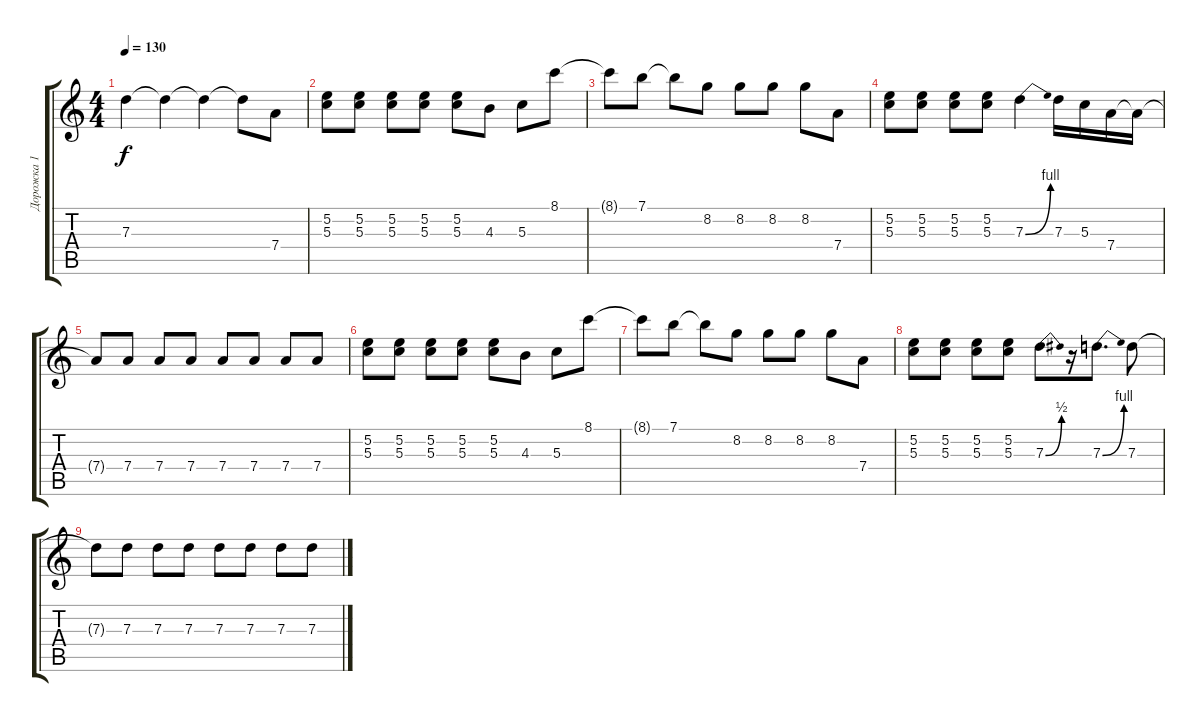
\track ("Дорожка 1" "Дорожка 1") {instrument overdrivenguitar}
\staff {score tabs}
\tuning (E4 B3 G3 D3 A2 E2) {hide}
\ts (4 4)
\tempo 130
\clef g2
\ks c
7.3{t}.4{dy f} 7.3{t}.4 7.3{t}.4 7.3{t}.8 7.4.8 |
(5.2 5.3).8 (5.2 5.3).8 (5.2 5.3).8 (5.2 5.3).8 (5.2 5.3).8 4.3.8 5.3.8 8.1.8 |
8.1{t}.8 7.1.8 7.1{t}.8 8.2.8 8.2.8 8.2.8 8.2.8 7.4.8 |
(5.2 5.3).8 (5.2 5.3).8 (5.2 5.3).8 (5.2 5.3).8 7.3{be (bend 0 0 60 4)}.4 7.3.16 5.3.16 7.4.16 7.4{t}.16 |
7.4{t}.8 7.4.8 7.4.8 7.4.8 7.4.8 7.4.8 7.4.8 7.4.8 |
(5.2 5.3).8 (5.2 5.3).8 (5.2 5.3).8 (5.2 5.3).8 (5.2 5.3).8 4.3.8 5.3.8 8.1.8 |
8.1{t}.8 7.1.8 7.1{t}.8 8.2.8 8.2.8 8.2.8 8.2.8 7.4.8 |
(5.2 5.3).8 (5.2 5.3).8 (5.2 5.3).8 (5.2 5.3).8 7.3{be (bend 0 0 60 2)}.8 r.16 7.3{be (bend 0 0 60 4)}.8{d} 7.3.8 |
7.3{t}.8 7.3.8 7.3.8 7.3.8 7.3.8 7.3.8 7.3.8 7.3.8
